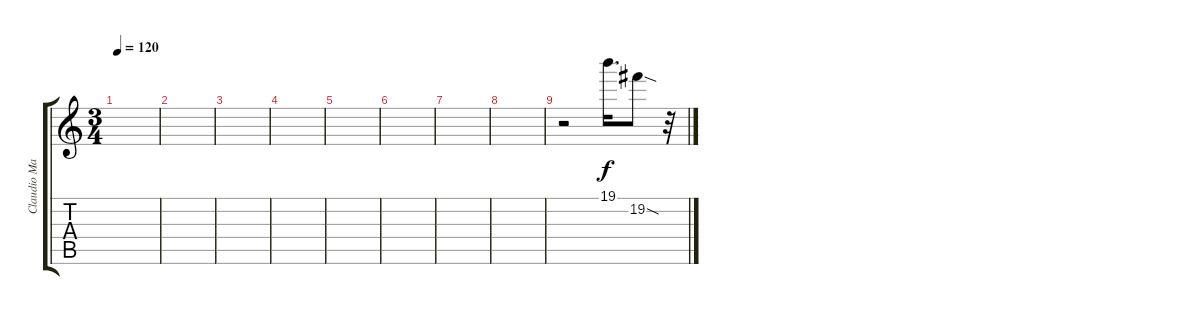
\track ("Claudio Marciello Arreglos" "Claudio Ma") {instrument distortionguitar}
\staff {score tabs}
\tuning (E4 B3 G3 D3 A2 E2) {hide}
\ts (3 4)
\tempo 120
\clef g2
\ks c
|
|
|
|
|
|
|
|
r.2 19.1.16{d} 19.2{sod}.8 r.32
